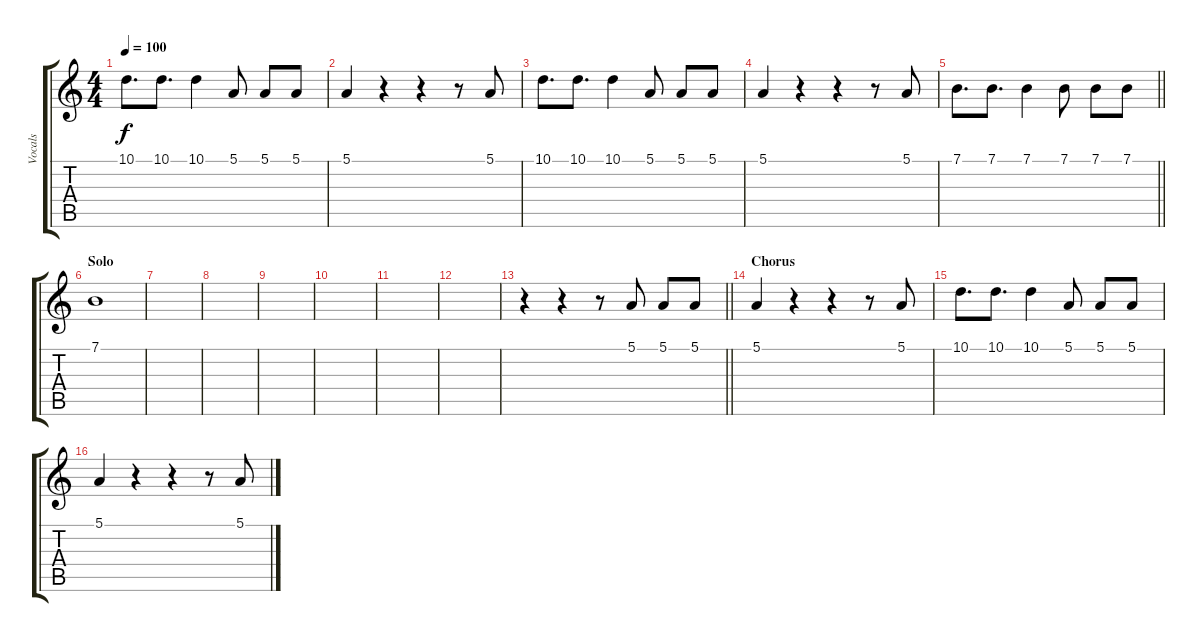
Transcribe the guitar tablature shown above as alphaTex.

\track ("Vocals" "Vocals") {instrument altosax}
\staff {score tabs}
\tuning (E4 B3 G3 D3 A2 E2) {hide}
\ts (4 4)
\tempo 100
\clef g2
\ks c
10.1.8{d dy f} 10.1.8{d} 10.1.4 5.1.8 5.1.8 5.1.8 |
5.1.4 r.4 r.4 r.8 5.1.8 |
10.1.8{d} 10.1.8{d} 10.1.4 5.1.8 5.1.8 5.1.8 |
5.1.4 r.4 r.4 r.8 5.1.8 |
\barLineRight lightlight
7.1.8{d} 7.1.8{d} 7.1.4 7.1.8 7.1.8 7.1.8 |
\section ("" "Solo")
7.1.1 |
|
|
|
|
|
|
\barLineRight lightlight
r.4 r.4 r.8 5.1.8 5.1.8 5.1.8 |
\section ("" "Chorus")
5.1.4 r.4 r.4 r.8 5.1.8 |
10.1.8{d} 10.1.8{d} 10.1.4 5.1.8 5.1.8 5.1.8 |
5.1.4 r.4 r.4 r.8 5.1.8
